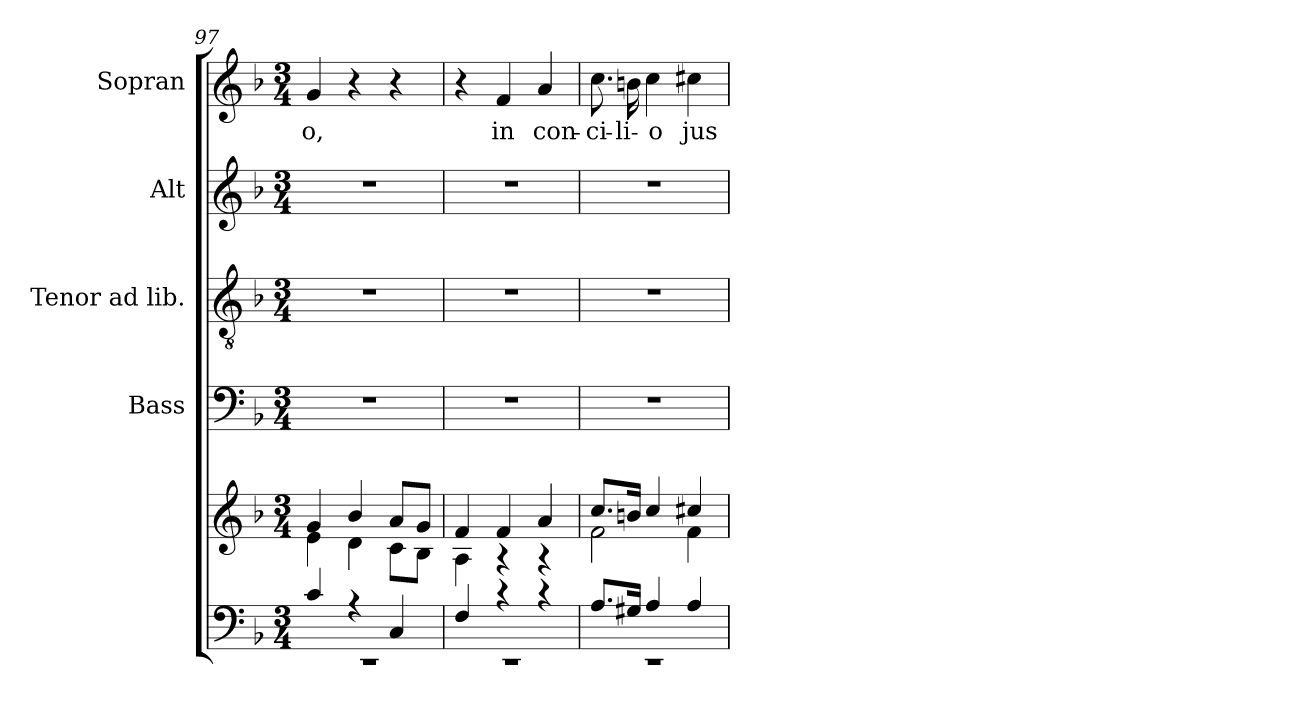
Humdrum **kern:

**kern	**kern	**kern	**kern	**kern	**kern	**text
*part5	*part5	*part4	*part3	*part2	*part1	*part1
*staff6	*staff5	*staff4	*staff3	*staff2	*staff1	*staff1
*	*	*I"Bass	*I"Tenor ad lib.	*I"Alt	*I"Sopran	*
*	*	*I'B.	*I'T.	*I'A.	*I'S.	*
!!LO:PB:g=z
*clefF4	*clefG2	*clefF4	*clefGv2	*clefG2	*clefG2	*
*k[b-]	*k[b-]	*k[b-]	*k[b-]	*k[b-]	*k[b-]	*
*F:	*F:	*F:	*F:	*F:	*F:	*
*M3/4	*M3/4	*M3/4	*M3/4	*M3/4	*M3/4	*
=97	=97	=97	=97	=97	=97	=97
*^	*	*	*	*	*	*
!	!LO:N:vis=1	!	!	!	!	!	!LO:LY:b
*	*	*^	*	*	*	*	*
4c/	2.rEE	4g/	4e\	2.r	2.r	2.r	4g/	-o,
4rA	.	4b-/	4d\	.	.	.	4r	.
4C/	.	8a/L	8c\L	.	.	.	4r	.
.	.	8g/J	8B-\J	.	.	.	.	.
=98	=98	=98	=98	=98	=98	=98	=98	=98
!	!LO:N:vis=1	!	!	!	!	!	!	!
4F/	2.rEE	4f/	4A\	2.r	2.r	2.r	4r	.
!	!	!	!	!	!	!	!	!LO:LY:b
4rc	.	4f/	4rA	.	.	.	4f/	in
!	!	!	!	!	!	!	!	!LO:LY:b
4rc	.	4a/	4rA	.	.	.	4a/	con-
=99	=99	=99	=99	=99	=99	=99	=99	=99
!	!LO:N:vis=1	!	!	!	!	!	!	!LO:LY:b
8.A/L	2.rEE	8.cc/L	2f\	2.r	2.r	2.r	8.cc\	-ci-
!	!	!	!	!	!	!	!	!LO:LY:b
16G#X/Jk	.	16bn/Jk	.	.	.	.	16bn\	-li-
!	!	!	!	!	!	!	!	!LO:LY:b
4A/	.	4cc/	.	.	.	.	4cc\	-o
!	!	!	!	!	!	!	!	!LO:LY:b
4A/	.	4cc#X/	4f\	.	.	.	4cc#X\	jus-
*v	*v	*	*	*	*	*	*	*
*	*v	*v	*	*	*	*	*
=	=	=	=	=	=	=
*-	*-	*-	*-	*-	*-	*-
